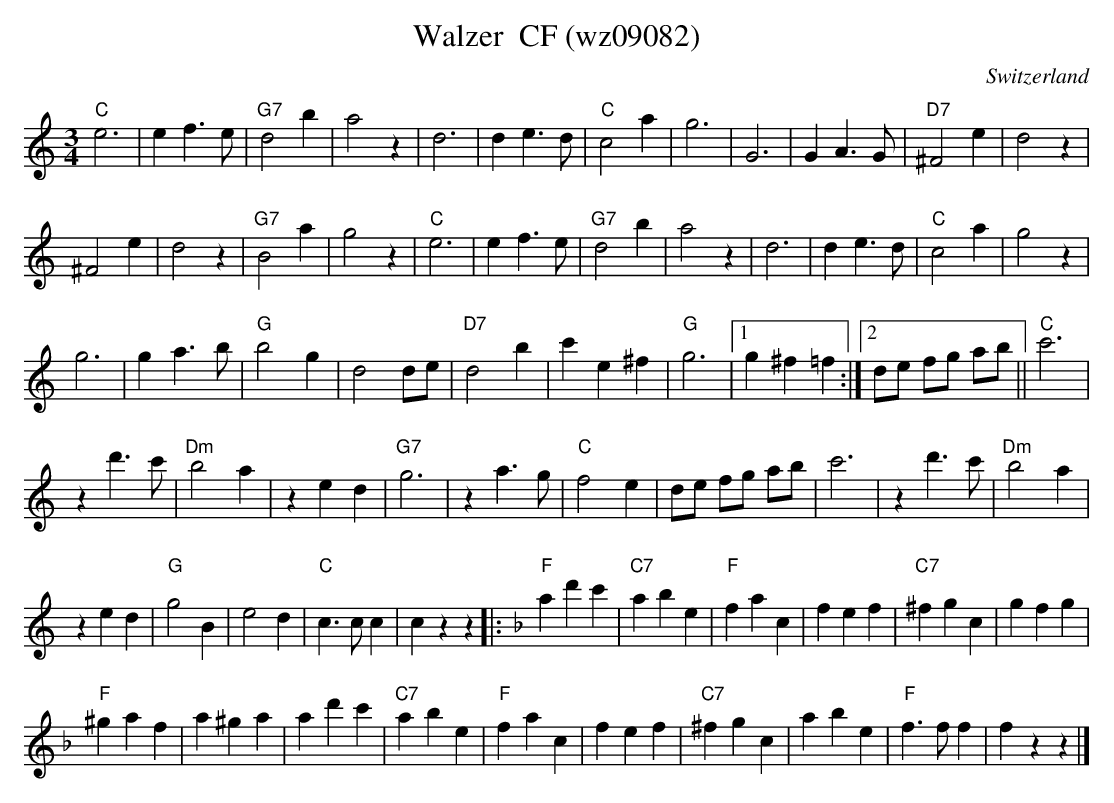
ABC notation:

X:1
T: Walzer  CF (wz09082)
M:3/4
L:1/4
O:Switzerland
K:C major
"C"e3 | ef>e | "G7"d2b | a2z | d3 | de>d | "C"c2a | g3 | G3 | GA>G | "D7"^F2e | d2z |
^F2e | d2z | "G7"B2a | g2z | "C"e3 | ef>e | "G7"d2b | a2z | d3 | de>d | "C"c2a | g2z |
g3 | ga>b | "G"b2g | d2d/e/ | "D7"d2b | c'e^f | "G"g3 |1 g^f=f :|2  d/e/ f/g/ a/b/ || "C"c'3 |
zd'>c' | "Dm"b2a | zed | "G7"g3 | za>g | "C"f2e | d/e/ f/g/ a/b/ | c'3 | zd'>c' | "Dm"b2a |
zed | "G"g2B | e2d | "C"c>cc | czz |: [K:F] "F"ad'c' | "C7"abe | "F"fac | fef | "C7"^fgc | gfg |
"F"^gaf | a^ga | ad'c' | "C7"abe | "F"fac | fef | "C7"^fgc | abe | "F"f>ff | fzz |]
